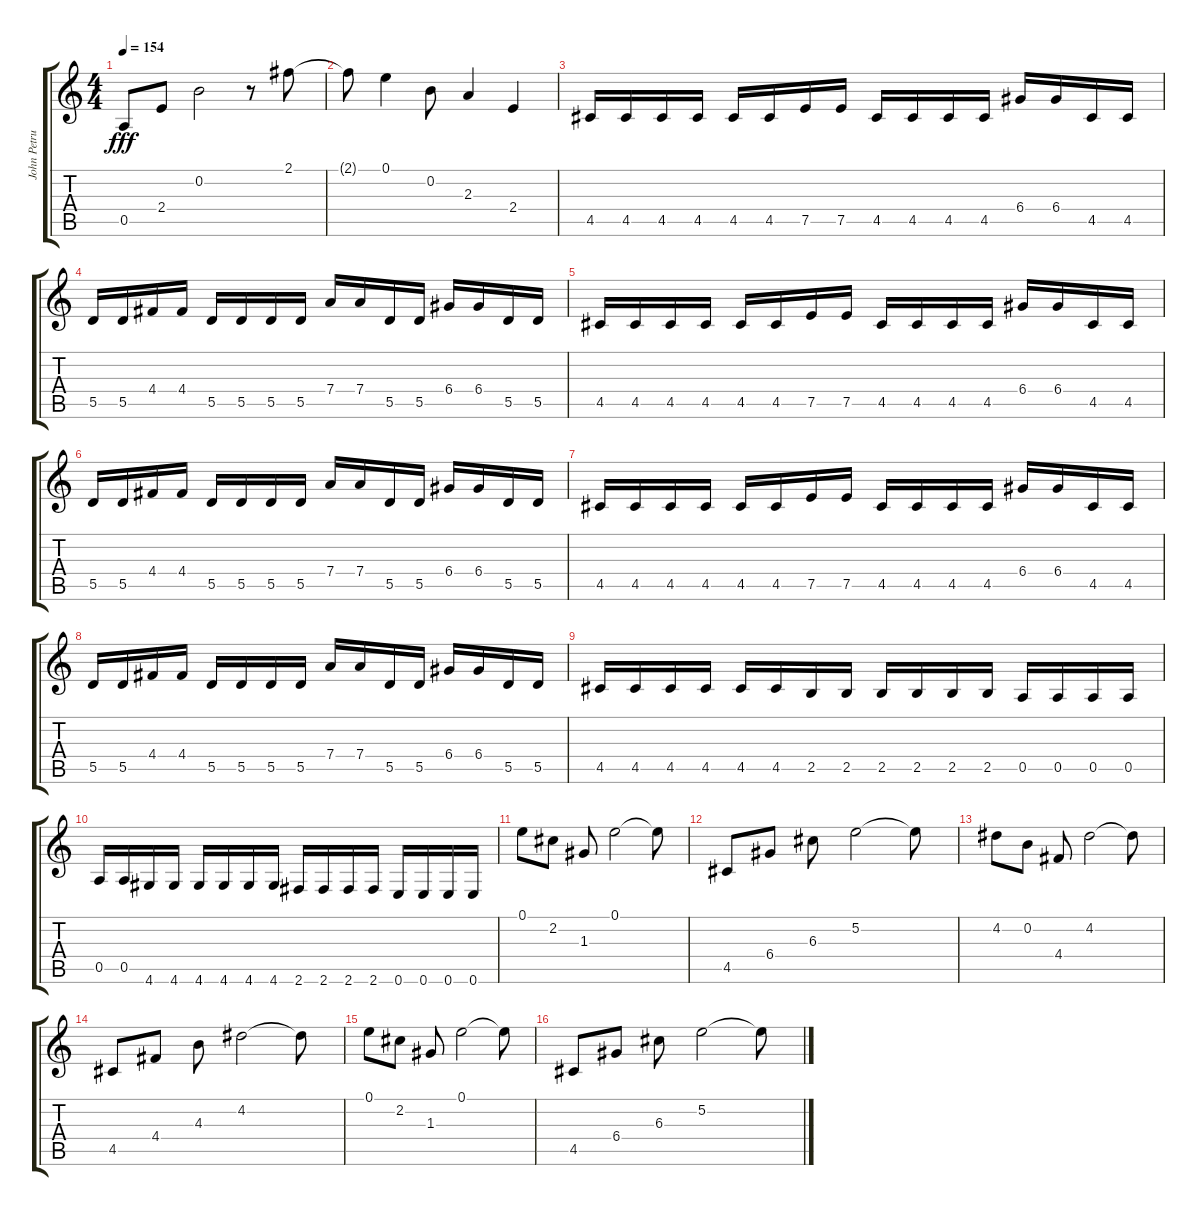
\track ("John Petrucci Rhythm" "John Petru") {instrument distortionguitar}
\staff {score tabs}
\tuning (E4 B3 G3 D3 A2 E2) {hide}
\ts (4 4)
\tempo 154
\clef g2
\ks c
0.5{t}.8{dy fff} 2.4.8 0.2.2 r.8 2.1.8 |
2.1{t}.8 0.1.4 0.2.8 2.3.4 2.4.4 |
4.5.16 4.5.16 4.5.16 4.5.16 4.5.16 4.5.16 7.5.16 7.5.16 4.5.16 4.5.16 4.5.16 4.5.16 6.4.16 6.4.16 4.5.16 4.5.16 |
5.5.16 5.5.16 4.4.16 4.4.16 5.5.16 5.5.16 5.5.16 5.5.16 7.4.16 7.4.16 5.5.16 5.5.16 6.4.16 6.4.16 5.5.16 5.5.16 |
4.5.16 4.5.16 4.5.16 4.5.16 4.5.16 4.5.16 7.5.16 7.5.16 4.5.16 4.5.16 4.5.16 4.5.16 6.4.16 6.4.16 4.5.16 4.5.16 |
5.5.16 5.5.16 4.4.16 4.4.16 5.5.16 5.5.16 5.5.16 5.5.16 7.4.16 7.4.16 5.5.16 5.5.16 6.4.16 6.4.16 5.5.16 5.5.16 |
4.5.16 4.5.16 4.5.16 4.5.16 4.5.16 4.5.16 7.5.16 7.5.16 4.5.16 4.5.16 4.5.16 4.5.16 6.4.16 6.4.16 4.5.16 4.5.16 |
5.5.16 5.5.16 4.4.16 4.4.16 5.5.16 5.5.16 5.5.16 5.5.16 7.4.16 7.4.16 5.5.16 5.5.16 6.4.16 6.4.16 5.5.16 5.5.16 |
4.5.16 4.5.16 4.5.16 4.5.16 4.5.16 4.5.16 2.5.16 2.5.16 2.5.16 2.5.16 2.5.16 2.5.16 0.5.16 0.5.16 0.5.16 0.5.16 |
0.5.16 0.5.16 4.6.16 4.6.16 4.6.16 4.6.16 4.6.16 4.6.16 2.6.16 2.6.16 2.6.16 2.6.16 0.6.16 0.6.16 0.6.16 0.6.16 |
0.1.8 2.2.8 1.3.8 0.1.2 0.1{t}.8 |
4.5.8 6.4.8 6.3.8 5.2.2 5.2{t}.8 |
4.2.8 0.2.8 4.4.8 4.2.2 4.2{t}.8 |
4.5.8 4.4.8 4.3.8 4.2.2 4.2{t}.8 |
0.1.8 2.2.8 1.3.8 0.1.2 0.1{t}.8 |
4.5.8 6.4.8 6.3.8 5.2.2 5.2{t}.8
